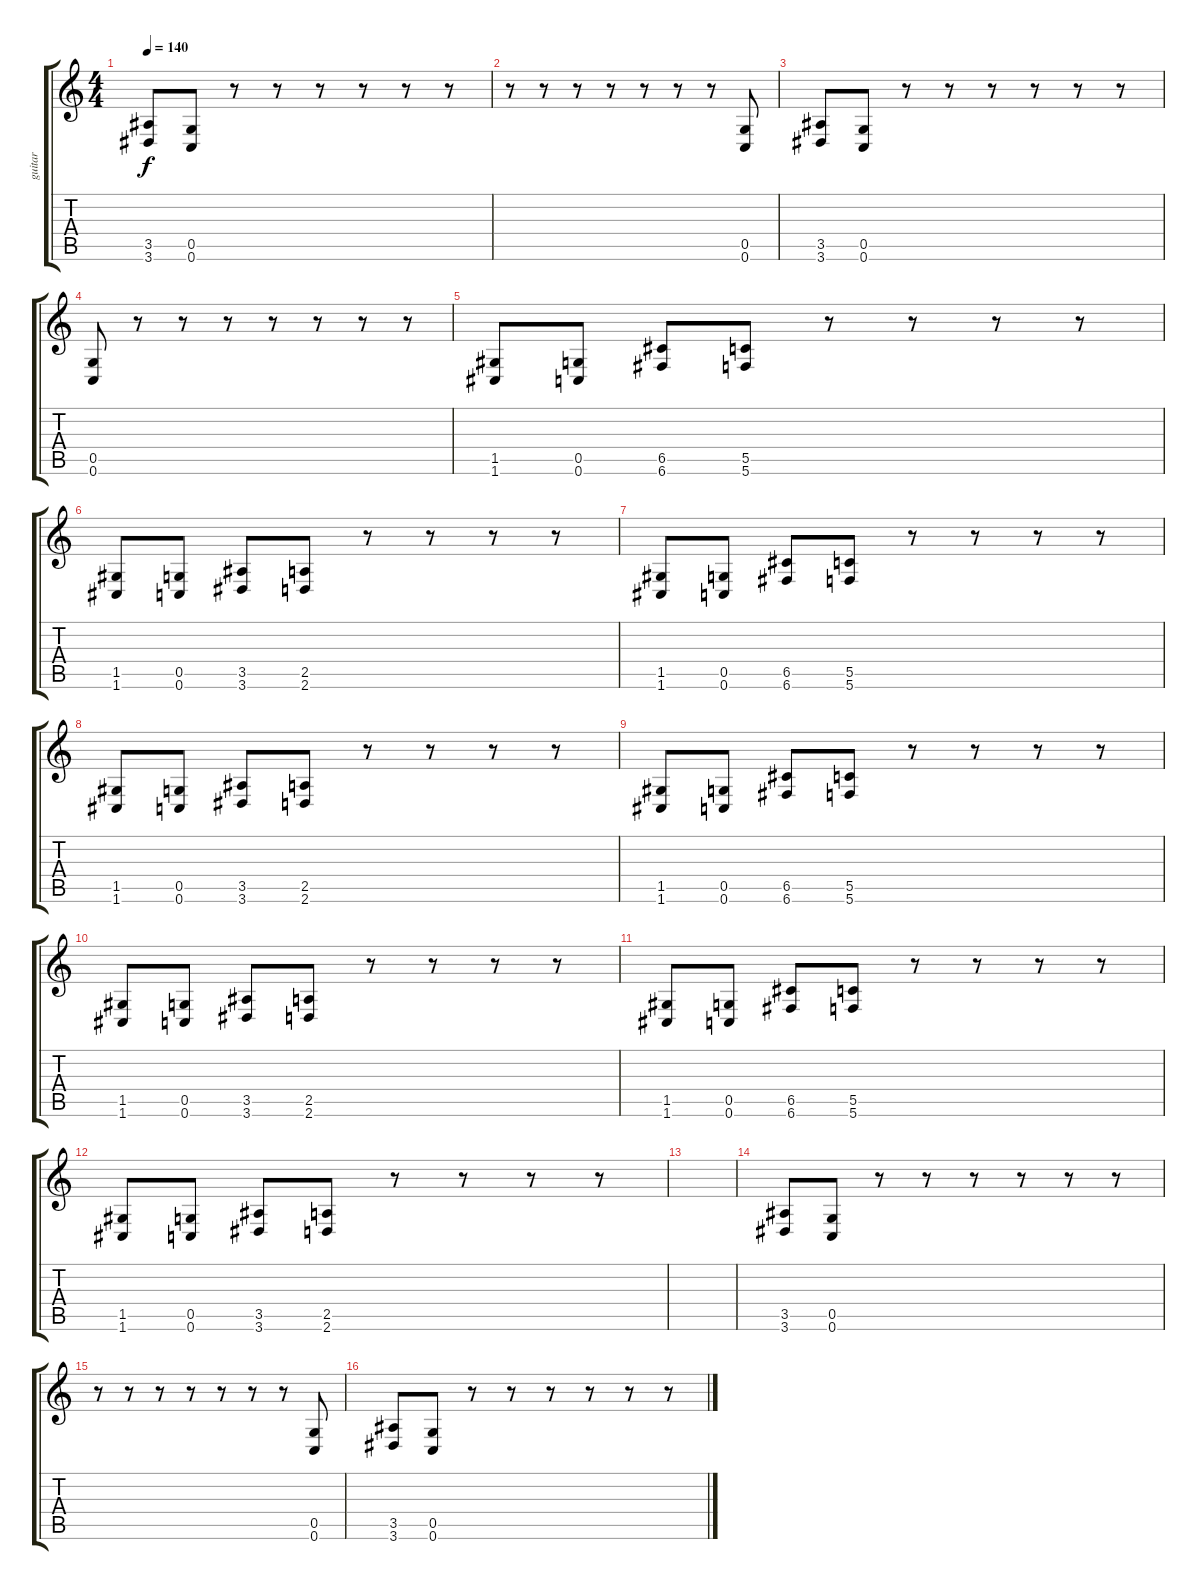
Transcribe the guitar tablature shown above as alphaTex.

\track ("guitar" "guitar") {instrument overdrivenguitar}
\staff {score tabs}
\tuning (D4 A3 F3 C3 G2 C2) {hide}
\ts (4 4)
\tempo 140
\clef g2
\ks c
(3.5 3.6).8{dy f} (0.5 0.6).8 r.8 r.8 r.8 r.8 r.8 r.8 |
r.8 r.8 r.8 r.8 r.8 r.8 r.8 (0.5 0.6).8 |
(3.5 3.6).8 (0.5 0.6).8 r.8 r.8 r.8 r.8 r.8 r.8 |
(0.5 0.6).8 r.8 r.8 r.8 r.8 r.8 r.8 r.8 |
(1.5 1.6).8 (0.5 0.6).8 (6.5 6.6).8 (5.5 5.6).8 r.8 r.8 r.8 r.8 |
(1.5 1.6).8 (0.5 0.6).8 (3.5 3.6).8 (2.5 2.6).8 r.8 r.8 r.8 r.8 |
(1.5 1.6).8 (0.5 0.6).8 (6.5 6.6).8 (5.5 5.6).8 r.8 r.8 r.8 r.8 |
(1.5 1.6).8 (0.5 0.6).8 (3.5 3.6).8 (2.5 2.6).8 r.8 r.8 r.8 r.8 |
(1.5 1.6).8 (0.5 0.6).8 (6.5 6.6).8 (5.5 5.6).8 r.8 r.8 r.8 r.8 |
(1.5 1.6).8 (0.5 0.6).8 (3.5 3.6).8 (2.5 2.6).8 r.8 r.8 r.8 r.8 |
(1.5 1.6).8 (0.5 0.6).8 (6.5 6.6).8 (5.5 5.6).8 r.8 r.8 r.8 r.8 |
(1.5 1.6).8 (0.5 0.6).8 (3.5 3.6).8 (2.5 2.6).8 r.8 r.8 r.8 r.8 |
|
(3.5 3.6).8 (0.5 0.6).8 r.8 r.8 r.8 r.8 r.8 r.8 |
r.8 r.8 r.8 r.8 r.8 r.8 r.8 (0.5 0.6).8 |
(3.5 3.6).8 (0.5 0.6).8 r.8 r.8 r.8 r.8 r.8 r.8
